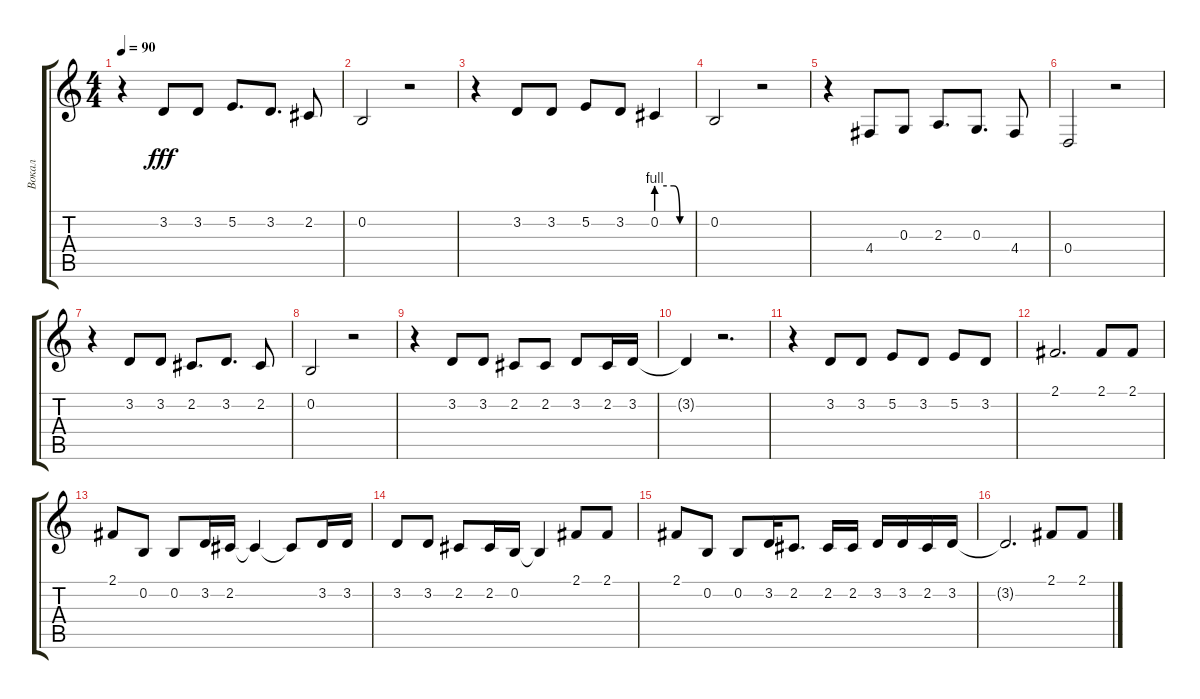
\track ("Вокал" "Вокал") {instrument flute}
\staff {score tabs}
\tuning (E4 B3 G3 D3 A2 E2) {hide}
\ts (4 4)
\tempo 90
\clef g2
\ks c
r.4{dy fff} 3.2.8 3.2.8 5.2.8{d} 3.2.8{d} 2.2.8 |
0.2.2 r.2 |
r.4 3.2.8 3.2.8 5.2.8 3.2.8 0.2{be (custom 0 4 30 4 40 0 60 0)}.4 |
0.2.2 r.2 |
r.4 4.4.8 0.3.8 2.3.8{d} 0.3.8{d} 4.4.8 |
0.4.2 r.2 |
r.4 3.2.8 3.2.8 2.2.8{d} 3.2.8{d} 2.2.8 |
0.2.2 r.2 |
r.4 3.2.8 3.2.8 2.2.8 2.2.8 3.2.8 2.2.16 3.2.16 |
3.2{t}.4 r.2{d} |
r.4 3.2.8 3.2.8 5.2.8 3.2.8 5.2.8 3.2.8 |
2.1.2{d} 2.1.8 2.1.8 |
2.1.8 0.2.8 0.2.8 3.2.16 2.2.16 2.2{t}.4 2.2{t}.8 3.2.16 3.2.16 |
3.2.8 3.2.8 2.2.8 2.2.16 0.2.16 0.2{t}.4 2.1.8 2.1.8 |
2.1.8 0.2.8 0.2.8 3.2.16 2.2.8{d} 2.2.16 2.2.16 3.2.16 3.2.16 2.2.16 3.2.16 |
3.2{t}.2{d} 2.1.8 2.1.8
